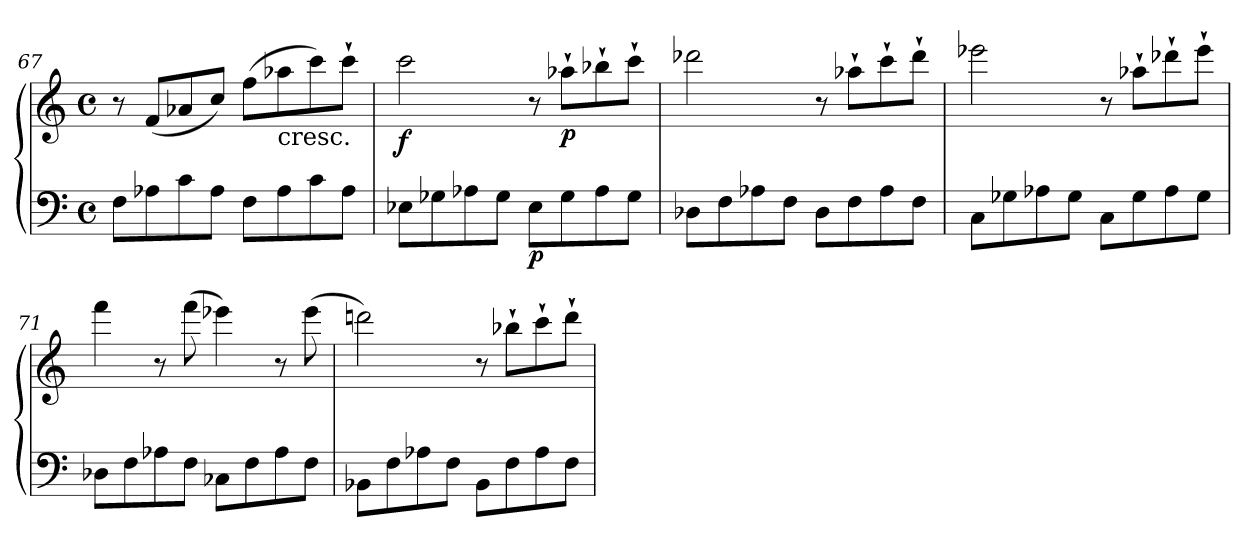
**kern	**kern	**dynam
*part1	*part1	*part1
*staff2	*staff1	*staff1/2
*clefF4	*clefG2	*
*k[]	*k[]	*
*M4/4	*M4/4	*
*met(c)	*met(c)	*
=67	=67	=67
8F\L	8r	.
8A-X\	(<8f/L	.
8c\	8a-X/	.
8A-\J	8cc/J)	.
8F\L	(>8ff\L	.
!	!LO:TX:b:t=cresc.	!
8A-\	8aa-X\	.
8c\	8ccc\)	.
8A-\J	8ccc`>\J	.
!!LO:LB:g=z
=68	=68	=68
!	!	!LO:DY:b
8E-X\L	2ccc\	f
8G-X\	.	.
8A-X\	.	.
8G-\J	.	.
!	!	!LO:DY:b=2
8E-\L	8r	p
!	!	!LO:DY:b
8G-\	8aa-X`>\L	p
8A-\	8bb-X`>\	.
8G-\J	8ccc`>\J	.
!!LO:LB:g=z
=69	=69	=69
8D-X\L	2ddd-X\	.
8F\	.	.
8A-X\	.	.
8F\J	.	.
8D-\L	8r	.
8F\	8aa-X`>\L	.
8A-\	8ccc`>\	.
8F\J	8ddd-`>\J	.
=70	=70	=70
8C\L	2eee-X\	.
8G-X\	.	.
8A-X\	.	.
8G-\J	.	.
8C\L	8r	.
8G-\	8aa-X`>\L	.
8A-\	8ddd-X`>\	.
8G-\J	8eee-`>\J	.
=71	=71	=71
8D-X\L	4fff\	.
8F\	.	.
8A-X\	8r	.
8F\J	(>8fff\	.
8C-X\L	4eee-X\)	.
8F\	.	.
8A-\	8r	.
8F\J	(>8eee-\	.
=72	=72	=72
8BB-X\L	2dddni\)	.
8F\	.	.
8A-X\	.	.
8F\J	.	.
8BB-\L	8r	.
8F\	8bb-X`>\L	.
8A-\	8ccc`>\	.
8F\J	8ddd`>\J	.
=	=	=
*-	*-	*-
